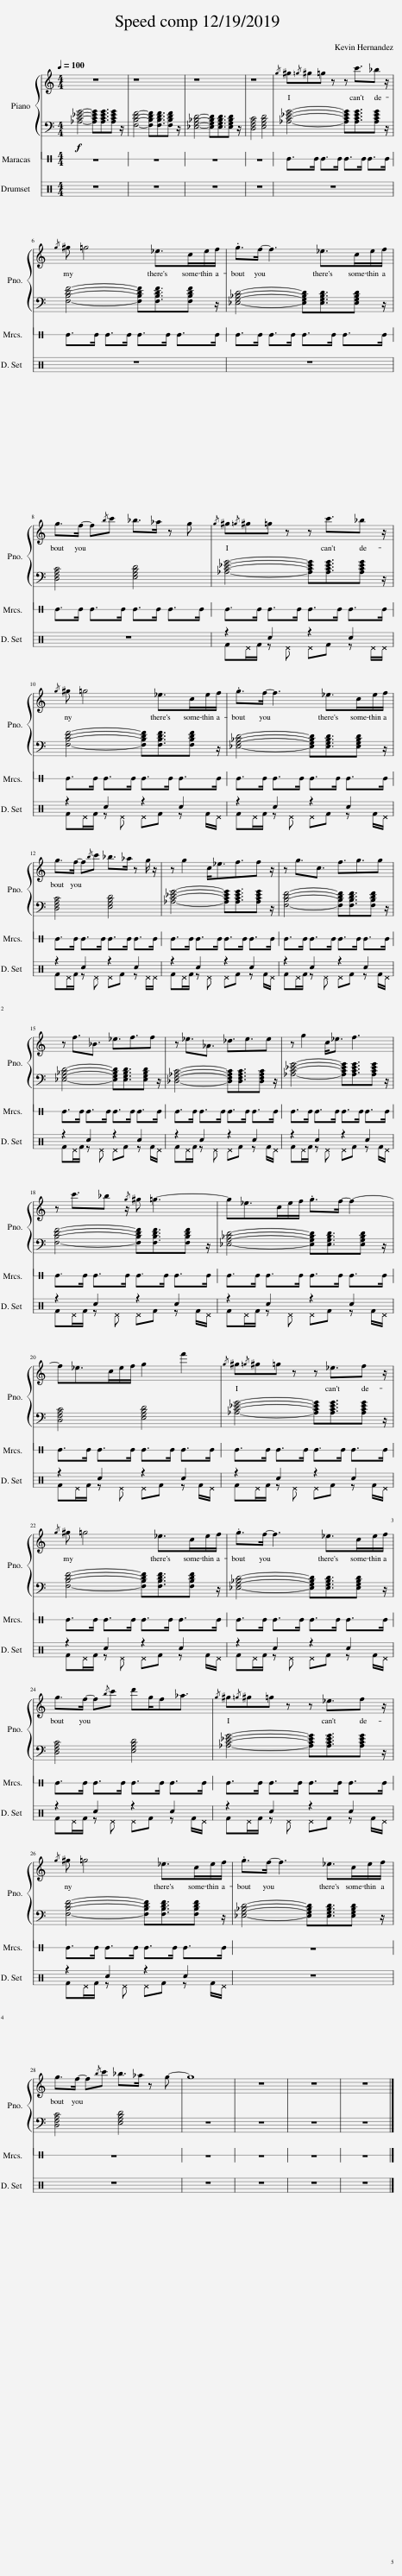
X:1
%%score { 1 | 2 } 3 ( 4 5 )
L:1/8
Q:1/4=100
M:4/4
I:linebreak $
K:C
V:1 treble
V:2 bass
V:3 perc stafflines=1
K:none
V:4 perc
K:none
V:5 perc
K:none
V:1
 z8 | z8 | z8 | z8 |{/g} ^g{/=g}^g=g z z c'3/2_b z/ |$ %5
{/g} ^g =g4 _e>ce/f/ | .g>f- f3 _e>ce/f/ |$ g>f- f{/b}c' _b>_a z g |{/g} ^g{/=g}^g=g z z c'3/2_b z/ |${/g} ^g =g4 _e>ce/f/ | %10
 .g>f- f3 _e>ce/f/ |$ g>f- f{/b}c' _b>_a z g/ z/ | z g2 c<_ef3/2f z/ | z g3/2c3/2 f3/2g3/2g |$ z f3/2_B3/2 _e3/2f3/2f | %15
 z _e3/2_A3/2 _d3/2e3/2e | z g2 c<_e f3 |$ z c'3/2_b z/{/g} ^g =g3- | g_e>ce/f/ .g>f- f2- |$ f_e>ce/f/ g2 f'2 | %20
{/g} ^g{/=g}^g=g z z _e3/2f z/ |${/g} ^g =g4 _e>ce/f/ | .g>f- f3 _e>ce/f/ |$ g>f- f{/b}c' d'g/f_a3/2 |{/g} ^g{/=g}^g=g z z _e3/2f z/ |$ %25
{/g} ^g =g4 _e>ce/f/ | .g>f- f3 _e>ce/f/ |$ g>f- f{/b}c' _b>_a z g- | g8 | z8 | %30
 z8 | z8 |] %32
V:2
!f! [_A,C_EG]4- [A,CEG][A,CEG]3/2[A,CEG] z/ | [F,B,DF]4- [F,B,DF][F,B,DF]3/2[F,B,DF] z/ | [_E,G,_B,D]4- [E,G,B,D][E,G,B,D]3/2[E,G,B,D] z/ | [D,F,A,C]4 [E,G,B,D]4 | [_A,C_EG]4- [A,CEG][A,CEG]3/2[A,CEG] z/ |$ %5
 [F,B,DF]4- [F,B,DF][F,B,DF]3/2[F,B,DF] z/ | [_E,G,_B,D]4- [E,G,B,D][E,G,B,D]3/2[E,G,B,D] z/ |$ [D,F,A,C]4 [E,G,B,D]4 | [_A,C_EG]4- [A,CEG][A,CEG]3/2[A,CEG] z/ |$ [F,B,DF]4- [F,B,DF][F,B,DF]3/2[F,B,DF] z/ | %10
 [_E,G,_B,D]4- [E,G,B,D][E,G,B,D]3/2[E,G,B,D] z/ |$ [D,F,A,C]4 [E,G,B,D]4 | [_A,C_EG]4- [A,CEG][A,CEG]3/2[A,CEG] z/ | [F,B,DF]4- [F,B,DF][F,B,DF]3/2[F,B,DF] z/ |$ [_E,G,_B,D]4- [E,G,B,D][E,G,B,D]3/2[E,G,B,D] z/ | %15
 [_D,F,_A,C]4- [D,F,A,C][D,F,A,C]3/2[D,F,A,C] z/ | [_A,C_EG]4- [A,CEG][A,CEG]3/2[A,CEG] z/ |$ [F,B,DF]4- [F,B,DF][F,B,DF]3/2[F,B,DF] z/ | [_E,G,_B,D]4- [E,G,B,D][E,G,B,D]3/2[E,G,B,D] z/ |$ [D,F,A,C]4 [E,G,B,D]4 | %20
 [_A,C_EG]4- [A,CEG][A,CEG]3/2[A,CEG] z/ |$ [F,B,DF]4- [F,B,DF][F,B,DF]3/2[F,B,DF] z/ | [_E,G,_B,D]4- [E,G,B,D][E,G,B,D]3/2[E,G,B,D] z/ |$ [D,F,A,C]4 [E,G,B,D]4 | [_A,C_EG]4- [A,CEG][A,CEG]3/2[A,CEG] z/ |$ %25
 [F,B,DF]4- [F,B,DF][F,B,DF]3/2[F,B,DF] z/ | [_E,G,_B,D]4- [E,G,B,D][E,G,B,D]3/2[E,G,B,D] z/ |$ [D,F,A,C]4 [E,G,B,D]4 | z8 | z8 | %30
 z8 | z8 |] %32
V:3
 z8 | z8 | z8 | z8 | E>E E>E E>E E>E |$ %5
 E>E E>E E>E E>E | E>E E>E E>E E>E |$ E>E E>E E>E E>E | E>E E>E E>E E>E |$ E>E E>E E>E E>E | %10
 E>E E>E E>E E>E |$ E>E E>E E>E E>E | E>E E>E E>E E>E | E>E E>E E>E E>E |$ E>E E>E E>E E>E | %15
 E>E E>E E>E E>E | E>E E>E E>E E>E |$ E>E E>E E>E E>E | E>E E>E E>E E>E |$ E>E E>E E>E E>E | %20
 E>E E>E E>E E>E |$ E>E E>E E>E E>E | E>E E>E E>E E>E |$ E>E E>E E>E E>E | E>E E>E E>E E>E |$ %25
 E>E E>E E>E E>E | z8 |$ z8 | z8 | z8 | %30
 z8 | z8 |] %32
V:4
 z8 | z8 | z8 | z8 | z8 |$ %5
 z8 | z8 |$ z8 | z2 c2 z2 c2 |$ z2 c2 z2 c2 | %10
 z2 c2 z2 c2 |$ z2 c2 z2 c2 | z2 c2 z2 c2 | z2 c2 z2 c2 |$ z2 c2 z2 c2 | %15
 z2 c2 z2 c2 | z2 c2 z2 c2 |$ z2 c2 z2 c2 | z2 c2 z2 c2 |$ z2 c2 z2 c2 | %20
 z2 c2 z2 c2 |$ z2 c2 z2 c2 | z2 c2 z2 c2 |$ z2 c2 z2 c2 | z2 c2 z2 c2 |$ %25
 z2 c2 z2 c2 | z8 |$ z8 | z8 | z8 | %30
 z8 | z8 |] %32
V:5
 x8 | x8 | x8 | x8 | x8 |$ %5
 x8 | x8 |$ x8 | F^D/F/ z ^D ^DF z ^D/^D/ |$ F^D/F/ z ^D ^DF z F/^D/ | %10
 F^D/F/ z ^D ^DF z F/^D/ |$ F^D/F/ z ^D ^DF z ^D/^D/ | F^D/F/ z ^D ^DF z F/^D/ | F^D/F/ z ^D ^DF z F/^D/ |$ F^D/F/ z ^D ^DF z F/^D/ | %15
 F^D/F/ z ^D ^DF z F/^D/ | F^D/F/ z ^D ^DF z F/^D/ |$ F^D/F/ z ^D ^DF z F/^D/ | F^D/F/ z ^D ^DF z F/^D/ |$ F^D/F/ z ^D ^DF z F/^D/ | %20
 F^D/F/ z ^D ^DF z F/^D/ |$ F^D/F/ z ^D ^DF z F/^D/ | F^D/F/ z ^D ^DF z F/^D/ |$ F^D/F/ z ^D ^DF z F/^D/ | F^D/F/ z ^D ^DF z F/^D/ |$ %25
 F^D/F/ z ^D ^DF z F/^D/ | x8 |$ x8 | x8 | x8 | %30
 x8 | x8 |] %32
